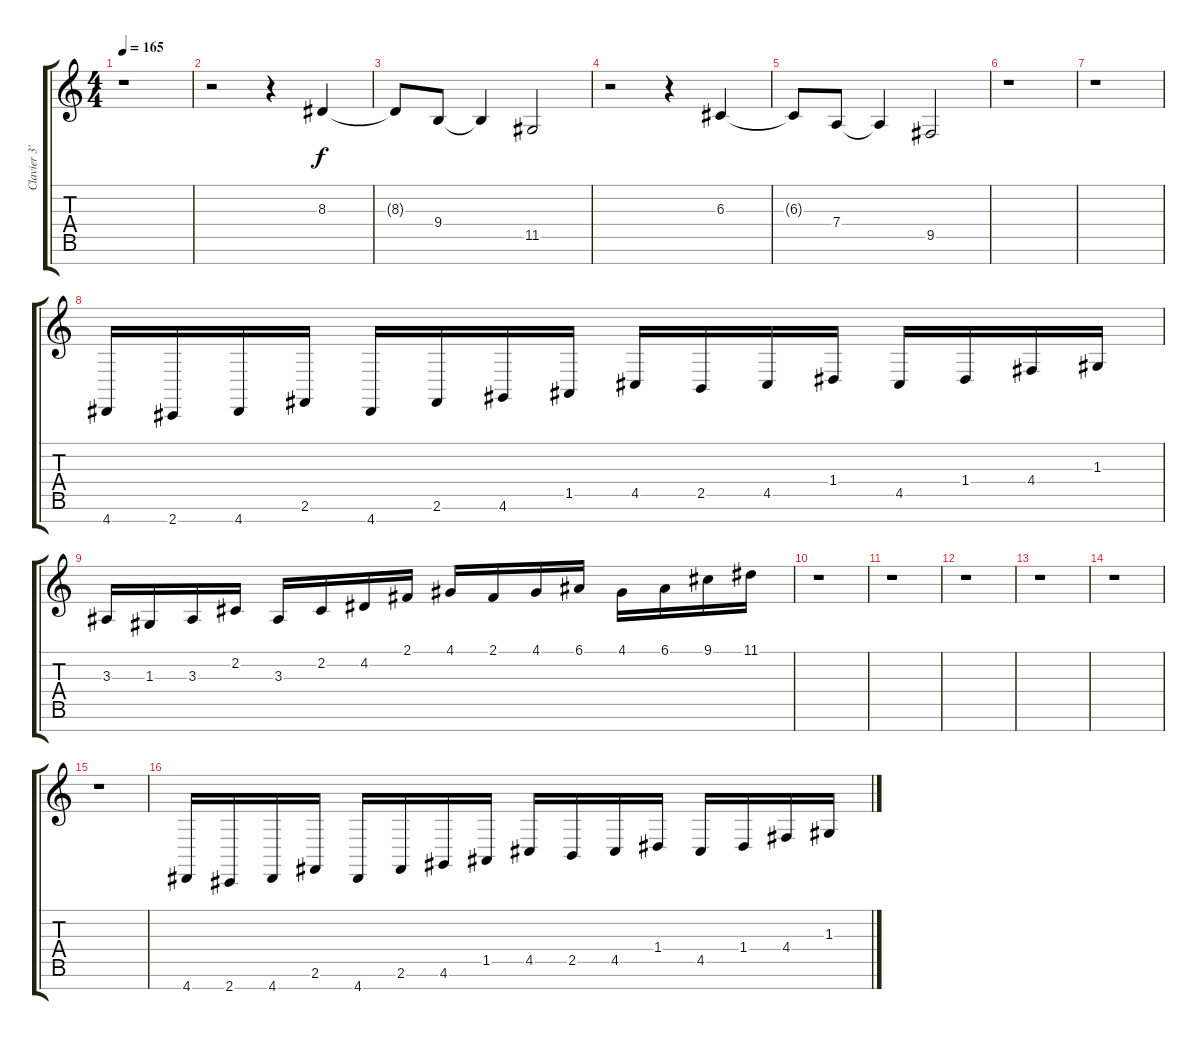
\track ("Clavier 3'" "Clavier 3'") {instrument percussiveorgan}
\staff {score tabs}
\tuning (E4 B3 G3 D3 A2 E2 B1) {hide}
\ts (4 4)
\tempo 165
\clef g2
\ks c
r.1{dy f} |
r.2 r.4 8.3.4 |
8.3{t}.8 9.4.8 9.4{t}.4 11.5.2 |
r.2 r.4 6.3.4 |
6.3{t}.8 7.4.8 7.4{t}.4 9.5.2 |
r.1 |
r.1 |
4.7.16{volume 10 instrument lead2sawtooth} 2.7.16 4.7.16 2.6.16 4.7.16 2.6.16 4.6.16 1.5.16 4.5.16 2.5.16 4.5.16 1.4.16 4.5.16 1.4.16 4.4.16 1.3.16 |
3.3.16 1.3.16 3.3.16 2.2.16 3.3.16 2.2.16 4.2.16 2.1.16 4.1.16 2.1.16 4.1.16 6.1.16 4.1.16 6.1.16 9.1.16 11.1.16 |
r.1 |
r.1 |
r.1 |
r.1 |
r.1 |
r.1 |
4.7.16 2.7.16 4.7.16 2.6.16 4.7.16 2.6.16 4.6.16 1.5.16 4.5.16 2.5.16 4.5.16 1.4.16 4.5.16 1.4.16 4.4.16 1.3.16
